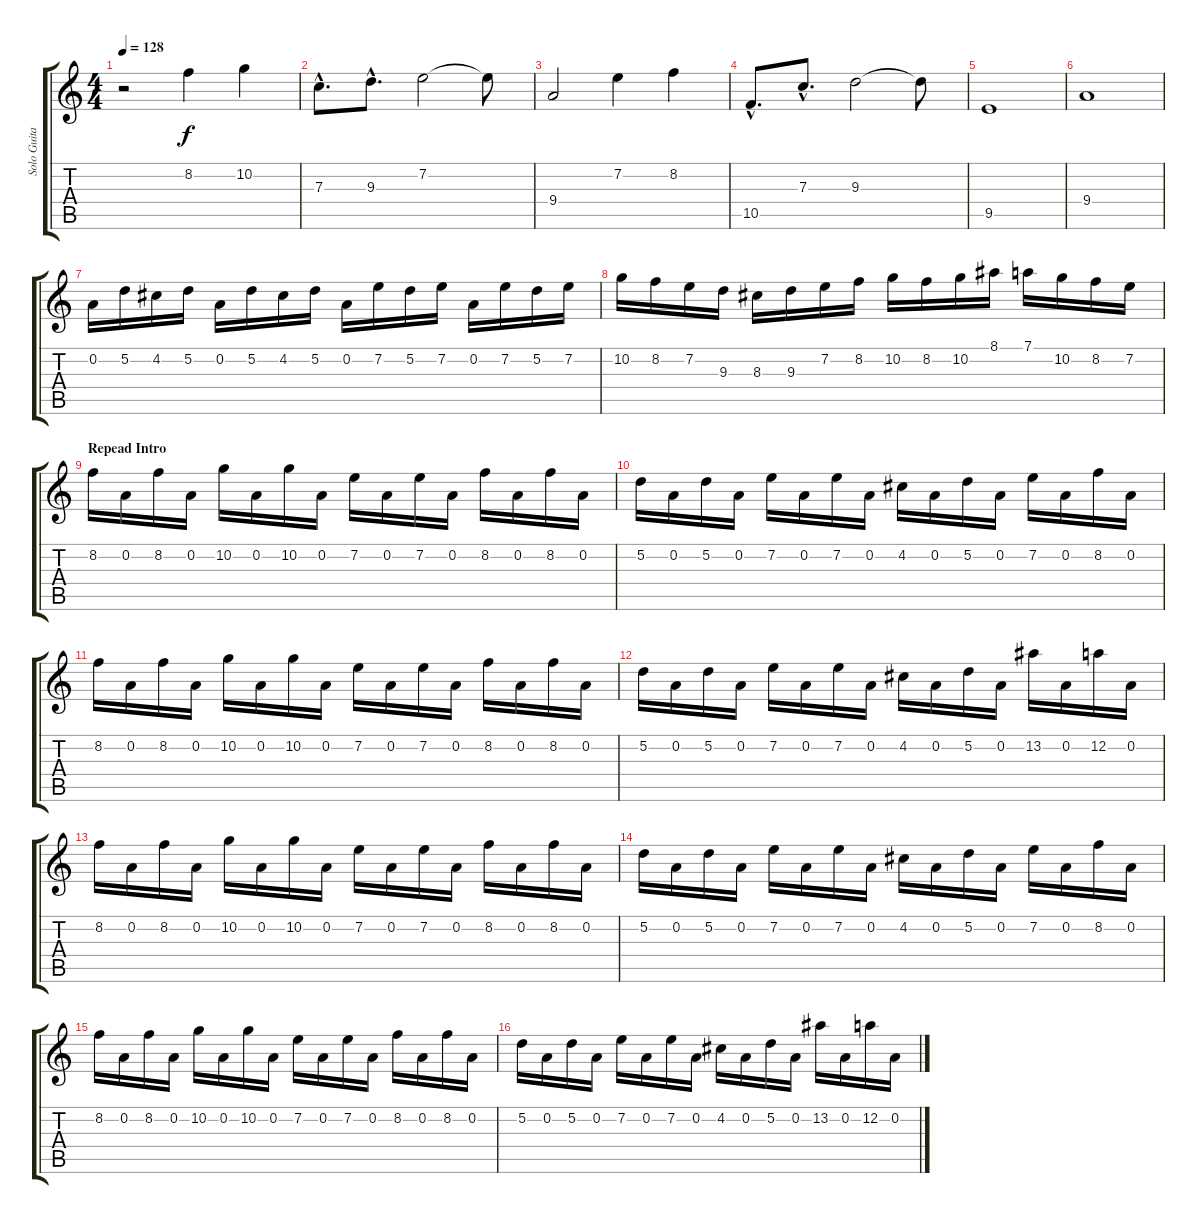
\track ("Solo Guitar" "Solo Guita") {instrument distortionguitar}
\staff {score tabs}
\tuning (D4 A3 F3 C3 G2 D2) {hide}
\ts (4 4)
\tempo 128
\clef g2
\ks c
r.2{dy f} 8.2.4 10.2.4 |
7.3{hac}.8{d} 9.3{hac}.8{d} 7.2.2 7.2{t}.8 |
9.4.2 7.2.4 8.2.4 |
10.5{hac}.8{d} 7.3{hac}.8{d} 9.3.2 9.3{t}.8 |
9.5.1 |
9.4.1 |
0.2.16 5.2.16 4.2.16 5.2.16 0.2.16 5.2.16 4.2.16 5.2.16 0.2.16 7.2.16 5.2.16 7.2.16 0.2.16 7.2.16 5.2.16 7.2.16 |
10.2.16 8.2.16 7.2.16 9.3.16 8.3.16 9.3.16 7.2.16 8.2.16 10.2.16 8.2.16 10.2.16 8.1.16 7.1.16 10.2.16 8.2.16 7.2.16 |
\section ("" "Repead Intro")
8.2.16 0.2.16 8.2.16 0.2.16 10.2.16 0.2.16 10.2.16 0.2.16 7.2.16 0.2.16 7.2.16 0.2.16 8.2.16 0.2.16 8.2.16 0.2.16 |
5.2.16 0.2.16 5.2.16 0.2.16 7.2.16 0.2.16 7.2.16 0.2.16 4.2.16 0.2.16 5.2.16 0.2.16 7.2.16 0.2.16 8.2.16 0.2.16 |
8.2.16 0.2.16 8.2.16 0.2.16 10.2.16 0.2.16 10.2.16 0.2.16 7.2.16 0.2.16 7.2.16 0.2.16 8.2.16 0.2.16 8.2.16 0.2.16 |
5.2.16 0.2.16 5.2.16 0.2.16 7.2.16 0.2.16 7.2.16 0.2.16 4.2.16 0.2.16 5.2.16 0.2.16 13.2.16 0.2.16 12.2.16 0.2.16 |
8.2.16 0.2.16 8.2.16 0.2.16 10.2.16 0.2.16 10.2.16 0.2.16 7.2.16 0.2.16 7.2.16 0.2.16 8.2.16 0.2.16 8.2.16 0.2.16 |
5.2.16 0.2.16 5.2.16 0.2.16 7.2.16 0.2.16 7.2.16 0.2.16 4.2.16 0.2.16 5.2.16 0.2.16 7.2.16 0.2.16 8.2.16 0.2.16 |
8.2.16 0.2.16 8.2.16 0.2.16 10.2.16 0.2.16 10.2.16 0.2.16 7.2.16 0.2.16 7.2.16 0.2.16 8.2.16 0.2.16 8.2.16 0.2.16 |
5.2.16 0.2.16 5.2.16 0.2.16 7.2.16 0.2.16 7.2.16 0.2.16 4.2.16 0.2.16 5.2.16 0.2.16 13.2.16 0.2.16 12.2.16 0.2.16
